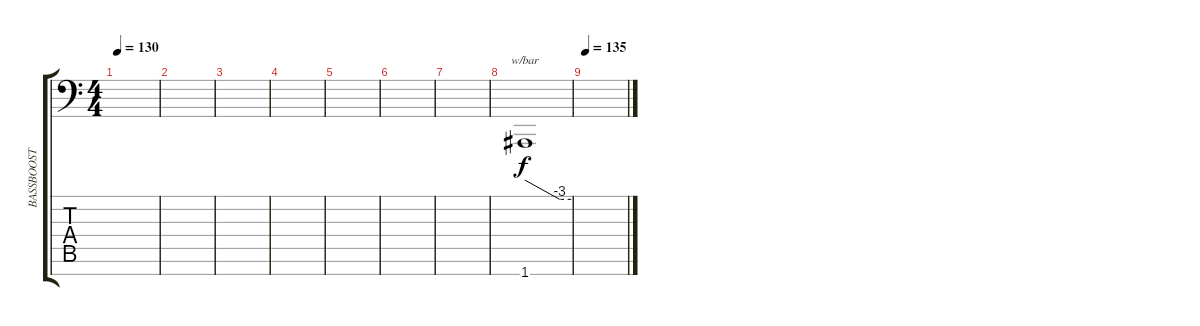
\track ("BASSBOOST" "BASSBOOST") {instrument electricbassfinger}
\staff {score tabs}
\tuning (E4 B3 G3 D3 A2 E2 A0) {hide}
\ts (4 4)
\tempo 130
\clef f4
\ks c
|
|
|
|
|
|
|
1.7.1{tbe (custom default 0 0 45 -12 60 -12)} |
\tempo 135
